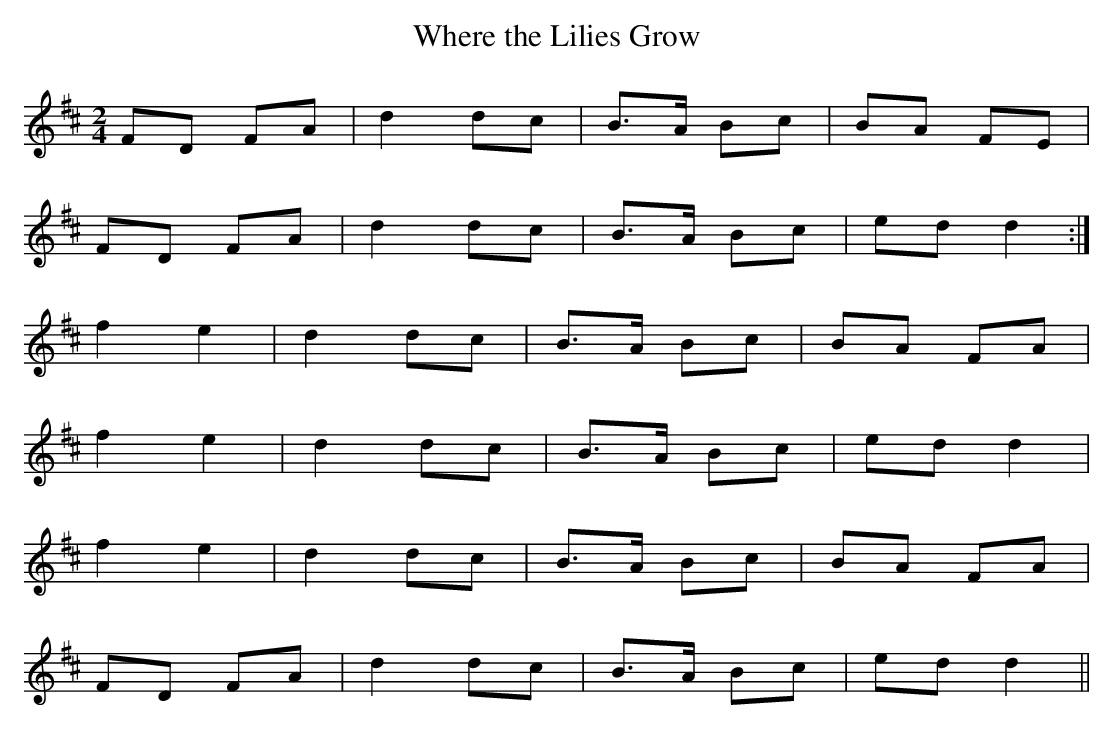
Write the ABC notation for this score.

X:1
T: Where the Lilies Grow
M: 2/4
L: 1/8
K: D
FD FA | d2 dc | B>A Bc | BA FE |
FD FA | d2 dc | B>A Bc | ed d2 :|
f2 e2 | d2 dc | B>A Bc | BA FA |
f2 e2 | d2 dc | B>A Bc | ed d2 |
f2 e2 | d2 dc | B>A Bc | BA FA |
FD FA | d2 dc | B>A Bc | ed d2 ||
